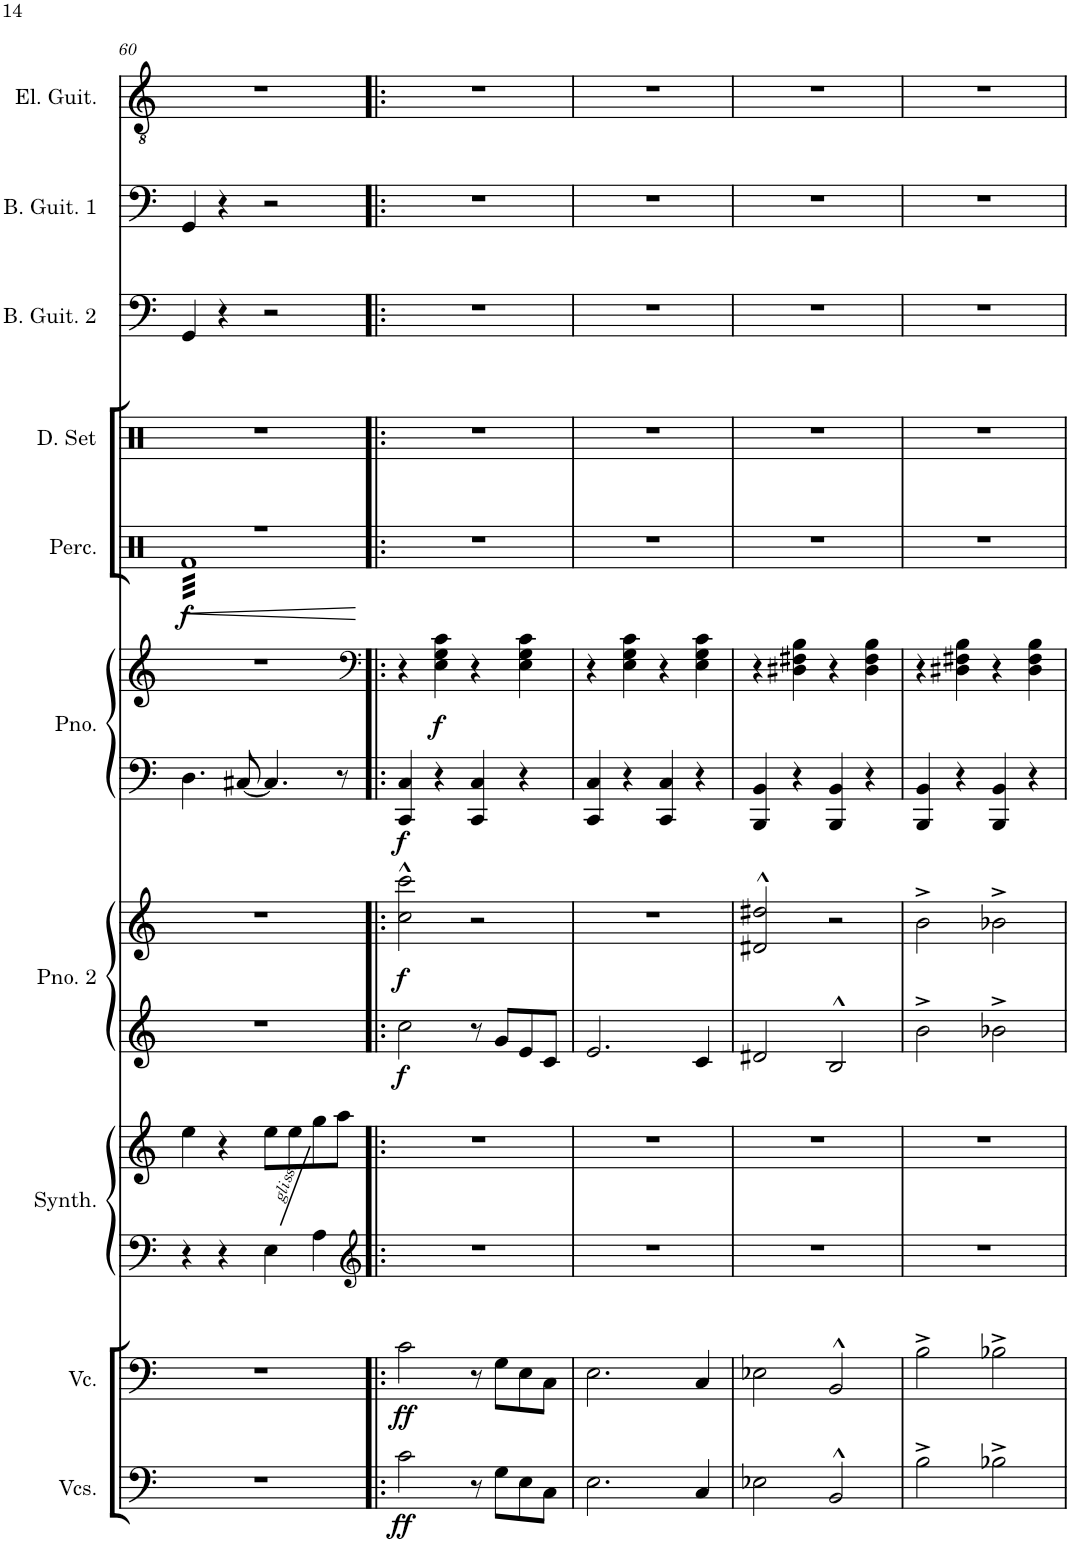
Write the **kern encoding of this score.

**kern	**dynam	**kern	**dynam	**kern	**kern	**kern	**kern	**dynam	**kern	**kern	**dynam	**kern	**dynam	**kern	**kern	**kern	**kern
*part10	*part10	*part9	*part9	*part8	*part8	*part7	*part7	*part7	*part6	*part6	*part6	*part5	*part5	*part4	*part3	*part2	*part1
*staff13	*staff13	*staff12	*staff12	*staff11	*staff10	*staff9	*staff8	*staff8/9	*staff7	*staff6	*staff6/7	*staff5	*staff5	*staff4	*staff3	*staff2	*staff1
*I"Violoncellos	*	*I"Violoncello	*	*I"Saw Synthesiser	*	*I"Piano 2	*	*	*I"Piano	*	*	*I"Percussion	*	*I"Drumset	*I"Bass Guitar 2	*I"Bass Guitar 1	*I"Electric Guitar
*I'Vcs.	*	*I'Vc.	*	*I'Synth.	*	*I'Pno. 2	*	*	*I'Pno.	*	*	*I'Perc.	*	*I'D. Set	*I'B. Guit. 2	*I'B. Guit. 1	*I'El. Guit.
!!LO:PB:g=z
*clefF4	*	*clefF4	*	*clefF4	*clefG2	*clefG2	*clefG2	*	*clefF4	*clefG2	*	*clefX	*	*clefX	*clefF4	*clefF4	*clefGv2
*	*	*	*	*	*	*	*	*	*	*	*	*	*	*	*Trd7c12	*Trd7c12	*
*k[]	*	*k[]	*	*k[]	*k[]	*k[]	*k[]	*	*k[]	*k[]	*	*k[]	*	*k[]	*k[]	*k[]	*k[]
*M4/4	*	*M4/4	*	*M4/4	*M4/4	*M4/4	*M4/4	*	*M4/4	*M4/4	*	*M4/4	*	*M4/4	*M4/4	*M4/4	*M4/4
=60	=60	=60	=60	=60	=60	=60	=60	=60	=60	=60	=60	=60	=60	=60	=60	=60	=60
!	!	!	!	!	!	!	!	!	!	!	!	!	!LO:HP:b	!	!	!	!
*	*	*	*	*	*	*	*	*	*	*	*	*^	*	*	*	*	*
!	!	!	!	!	!	!	!	!	!	!	!	!	!	!LO:DY:n=1:b	!	!	!	!
*	*	*	*	*	*	*	*	*	*	*	*	*tremolo	*	*	*	*	*	*
1r	.	1r	.	4r	4ee\	1r	1r	.	4.D\	1r	.	1r	32RfLLL	< f	1r	4GG/	4GG/	1r
.	.	.	.	.	.	.	.	.	.	.	.	.	32Rf	.	.	.	.	.
.	.	.	.	.	.	.	.	.	.	.	.	.	32Rf	.	.	.	.	.
.	.	.	.	.	.	.	.	.	.	.	.	.	32Rf	.	.	.	.	.
.	.	.	.	.	.	.	.	.	.	.	.	.	32Rf	.	.	.	.	.
.	.	.	.	.	.	.	.	.	.	.	.	.	32Rf	.	.	.	.	.
.	.	.	.	.	.	.	.	.	.	.	.	.	32Rf	.	.	.	.	.
.	.	.	.	.	.	.	.	.	.	.	.	.	32Rf	.	.	.	.	.
.	.	.	.	4r	4r	.	.	.	.	.	.	.	32Rf	.	.	4r	4r	.
.	.	.	.	.	.	.	.	.	.	.	.	.	32Rf	.	.	.	.	.
.	.	.	.	.	.	.	.	.	.	.	.	.	32Rf	.	.	.	.	.
.	.	.	.	.	.	.	.	.	.	.	.	.	32Rf	.	.	.	.	.
.	.	.	.	.	.	.	.	.	[8C#X/	.	.	.	32Rf	.	.	.	.	.
.	.	.	.	.	.	.	.	.	.	.	.	.	32Rf	.	.	.	.	.
.	.	.	.	.	.	.	.	.	.	.	.	.	32Rf	.	.	.	.	.
.	.	.	.	.	.	.	.	.	.	.	.	.	32Rf	.	.	.	.	.
.	.	.	.	4E\	8ee\L	.	.	.	4.C#/]	.	.	.	32Rf	.	.	2r	2r	.
.	.	.	.	.	.	.	.	.	.	.	.	.	32Rf	.	.	.	.	.
.	.	.	.	.	.	.	.	.	.	.	.	.	32Rf	.	.	.	.	.
.	.	.	.	.	.	.	.	.	.	.	.	.	32Rf	.	.	.	.	.
.	.	.	.	.	8ee\	.	.	.	.	.	.	.	32Rf	.	.	.	.	.
.	.	.	.	.	.	.	.	.	.	.	.	.	32Rf	.	.	.	.	.
.	.	.	.	.	.	.	.	.	.	.	.	.	32Rf	.	.	.	.	.
.	.	.	.	.	.	.	.	.	.	.	.	.	32Rf	.	.	.	.	.
.	.	.	.	4A\	8gg\	.	.	.	.	.	.	.	32Rf	.	.	.	.	.
.	.	.	.	.	.	.	.	.	.	.	.	.	32Rf	.	.	.	.	.
.	.	.	.	.	.	.	.	.	.	.	.	.	32Rf	.	.	.	.	.
.	.	.	.	.	.	.	.	.	.	.	.	.	32Rf	.	.	.	.	.
.	.	.	.	.	8aa\J	.	.	.	8r	.	.	.	32Rf	.	.	.	.	.
.	.	.	.	.	.	.	.	.	.	.	.	.	32Rf	.	.	.	.	.
.	.	.	.	.	.	.	.	.	.	.	.	.	32Rf	.	.	.	.	.
.	.	.	.	.	.	.	.	.	.	.	.	.	32RfJJJ	.	.	.	.	.
*	*	*	*	*	*	*	*	*	*	*	*	*Xtremolo	*	*	*	*	*	*
*	*	*	*	*	*	*	*	*	*	*	*	*v	*v	*	*	*	*	*
.	.	.	.	.	.	.	.	.	.	.	.	.	[	.	.	.	.
=61!|:	=61!|:	=61!|:	=61!|:	=61!|:	=61!|:	=61!|:	=61!|:	=61!|:	=61!|:	=61!|:	=61!|:	=61!|:	=61!|:	=61!|:	=61!|:	=61!|:	=61!|:
*	*	*	*	*clefG2	*	*	*	*	*	*clefF4	*	*	*	*	*	*	*
!	!LO:DY:b	!	!LO:DY:b	!	!	!	!	!LO:DY:b=2	!	!	!	!	!	!	!	!	!
!	!	!	!	!	!	!	!	!LO:DY:n=1:b	!	!	!LO:DY:b=2	!	!	!	!	!	!
2c\	ff	2c\	ff	1r	1r	2cc\	2cc\^^ 2ccc\^^	f f	4CC/ 4C/	4r	f	1r	.	1r	1r	1r	1r
!	!	!	!	!	!	!	!	!	!	!	!LO:DY:b	!	!	!	!	!	!
.	.	.	.	.	.	.	.	.	4r	4E\ 4G\ 4c\	f	.	.	.	.	.	.
8r	.	8r	.	.	.	8r	2r	.	4CC/ 4C/	4r	.	.	.	.	.	.	.
8G\L	.	8G\L	.	.	.	8g/L	.	.	.	.	.	.	.	.	.	.	.
8E\	.	8E\	.	.	.	8e/	.	.	4r	4E\ 4G\ 4c\	.	.	.	.	.	.	.
8C\J	.	8C\J	.	.	.	8c/J	.	.	.	.	.	.	.	.	.	.	.
=62	=62	=62	=62	=62	=62	=62	=62	=62	=62	=62	=62	=62	=62	=62	=62	=62	=62
2.E\	.	2.E\	.	1r	1r	2.e/	1r	.	4CC/ 4C/	4r	.	1r	.	1r	1r	1r	1r
.	.	.	.	.	.	.	.	.	4r	4E\ 4G\ 4c\	.	.	.	.	.	.	.
.	.	.	.	.	.	.	.	.	4CC/ 4C/	4r	.	.	.	.	.	.	.
4C/	.	4C/	.	.	.	4c/	.	.	4r	4E\ 4G\ 4c\	.	.	.	.	.	.	.
=63	=63	=63	=63	=63	=63	=63	=63	=63	=63	=63	=63	=63	=63	=63	=63	=63	=63
2E-X\	.	2E-X\	.	1r	1r	2d#X/	2d#X/^^ 2dd#X/^^	.	4BBB/ 4BB/	4r	.	1r	.	1r	1r	1r	1r
.	.	.	.	.	.	.	.	.	4r	4D#X\ 4F#X\ 4B\	.	.	.	.	.	.	.
2BB^^/	.	2BB^^/	.	.	.	2B^^/	2r	.	4BBB/ 4BB/	4r	.	.	.	.	.	.	.
.	.	.	.	.	.	.	.	.	4r	4D#\ 4F#\ 4B\	.	.	.	.	.	.	.
=64	=64	=64	=64	=64	=64	=64	=64	=64	=64	=64	=64	=64	=64	=64	=64	=64	=64
2B^\	.	2B^\	.	1r	1r	2b^\	2b^\	.	4BBB/ 4BB/	4r	.	1r	.	1r	1r	1r	1r
.	.	.	.	.	.	.	.	.	4r	4D#X\ 4F#X\ 4B\	.	.	.	.	.	.	.
2B-X^\	.	2B-X^\	.	.	.	2b-X^\	2b-X^\	.	4BBB/ 4BB/	4r	.	.	.	.	.	.	.
.	.	.	.	.	.	.	.	.	4r	4D#\ 4F#\ 4B\	.	.	.	.	.	.	.
=	=	=	=	=	=	=	=	=	=	=	=	=	=	=	=	=	=
*-	*-	*-	*-	*-	*-	*-	*-	*-	*-	*-	*-	*-	*-	*-	*-	*-	*-
